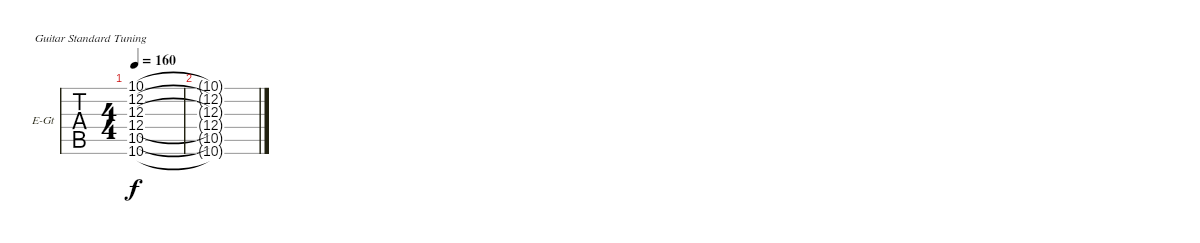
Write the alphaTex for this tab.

\bracketExtendMode groupsimilarinstruments
\firstSystemTrackNameOrientation horizontal
\otherSystemsTrackNameOrientation horizontal
\track ("Nick" "E-Gt") {instrument overdrivenguitar}
\staff {tabs}
\tuning (E4 B3 G3 D3 A2 E2)
\ts (4 4)
\tempo 160
\clef g2
\ks c
(10.1{t} 12.2{t} 12.3{t} 12.4{t} 10.5{t} 10.6{t}).1{dy f} |
(10.1{t} 12.2{t} 12.3{t} 12.4{t} 10.5{t} 10.6{t}).1
